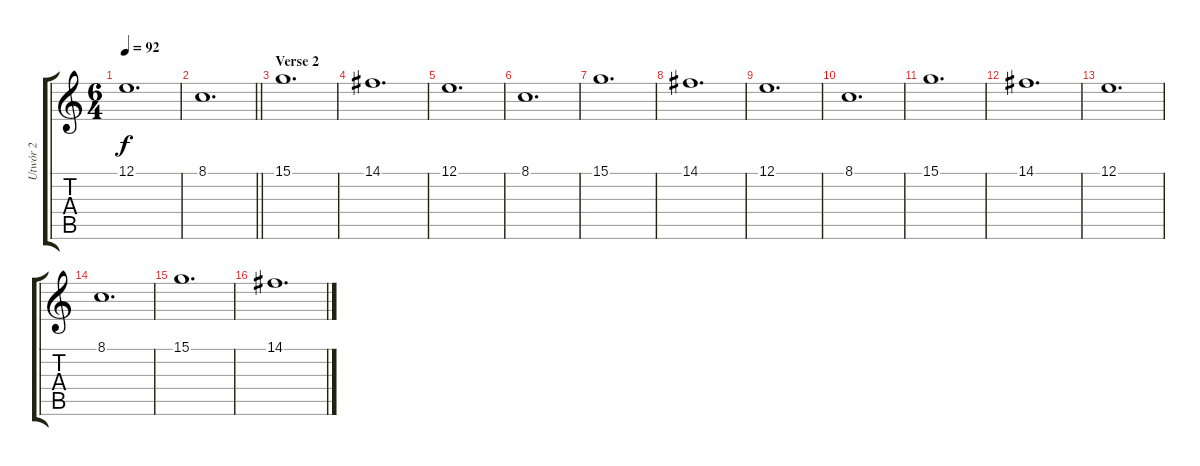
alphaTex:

\track ("Utwór 2" "Utwór 2") {instrument electricpiano1}
\staff {score tabs}
\tuning (E4 B3 G3 D3 A2 E2) {hide}
\ts (6 4)
\tempo 92
\clef g2
\ks c
12.1.1{d dy f} |
\barLineRight lightlight
8.1.1{d} |
\section ("" "Verse 2")
15.1.1{d} |
14.1.1{d} |
12.1.1{d} |
8.1.1{d} |
15.1.1{d} |
14.1.1{d} |
12.1.1{d} |
8.1.1{d} |
15.1.1{d} |
14.1.1{d} |
12.1.1{d} |
8.1.1{d} |
15.1.1{d} |
14.1.1{d}
